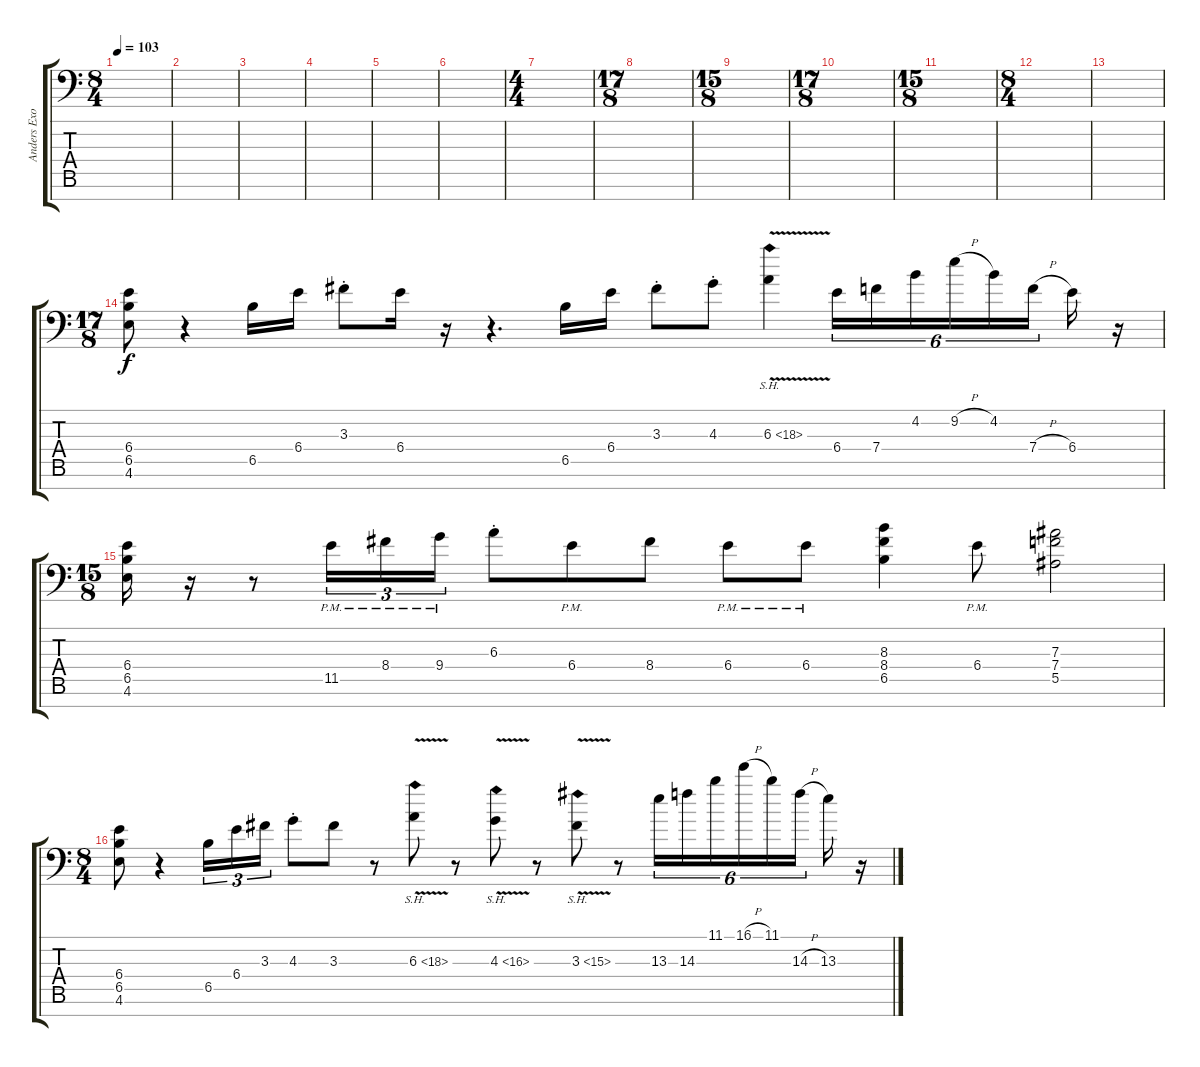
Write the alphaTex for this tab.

\track ("Anders Exo Kragh-rythem and lead guitar" "Anders Exo") {instrument distortionguitar}
\staff {score tabs}
\tuning (C4 G3 Eb3 Bb2 F2 C2 G1) {hide}
\ts (8 4)
\tempo 103
\clef f4
\ks c
|
|
|
|
|
|
\ts (4 4)
|
\ts (17 8)
|
\ts (15 8)
|
\ts (17 8)
|
\ts (15 8)
|
\ts (8 4)
|
|
\ts (17 8)
(6.4 6.5 4.6).8 r.4 6.5.16 6.4.16 3.3{st}.8 6.4.16 r.16 r.4{d} 6.5.16 6.4.16 3.3{st}.8 4.3{st}.8 6.3{sh 12 v}.4 6.4.16{tu (6 4)} 7.4.16{tu (6 4)} 4.2.16{tu (6 4)} 9.2{h}.16{tu (6 4)} 4.2.16{tu (6 4)} 7.4{h}.16{tu (6 4)} 6.4.16 r.16 |
\ts (15 8)
(6.4 6.5 4.6).16 r.16 r.8 11.5{pm}.16{tu (3 2)} 8.4{pm}.16{tu (3 2)} 9.4{pm}.16{tu (3 2)} 6.3{st}.8 6.4{pm}.8 8.4.8 6.4{pm}.8 6.4{pm}.8 (8.3 8.4 6.5).4 6.4{pm}.8 (7.3 7.4 5.5).2 |
\ts (8 4)
(6.4 6.5 4.6).8 r.4 6.5.16{tu (3 2)} 6.4.16{tu (3 2)} 3.3.16{tu (3 2)} 4.3{st}.8 3.3.8 r.8 6.3{sh 12 v}.8 r.8 4.3{sh 12 v}.8 r.8 3.3{sh 12 v}.8 r.8 13.3.16{tu (6 4)} 14.3.16{tu (6 4)} 11.1.16{tu (6 4)} 16.1{h}.16{tu (6 4)} 11.1.16{tu (6 4)} 14.3{h}.16{tu (6 4)} 13.3.16 r.16
